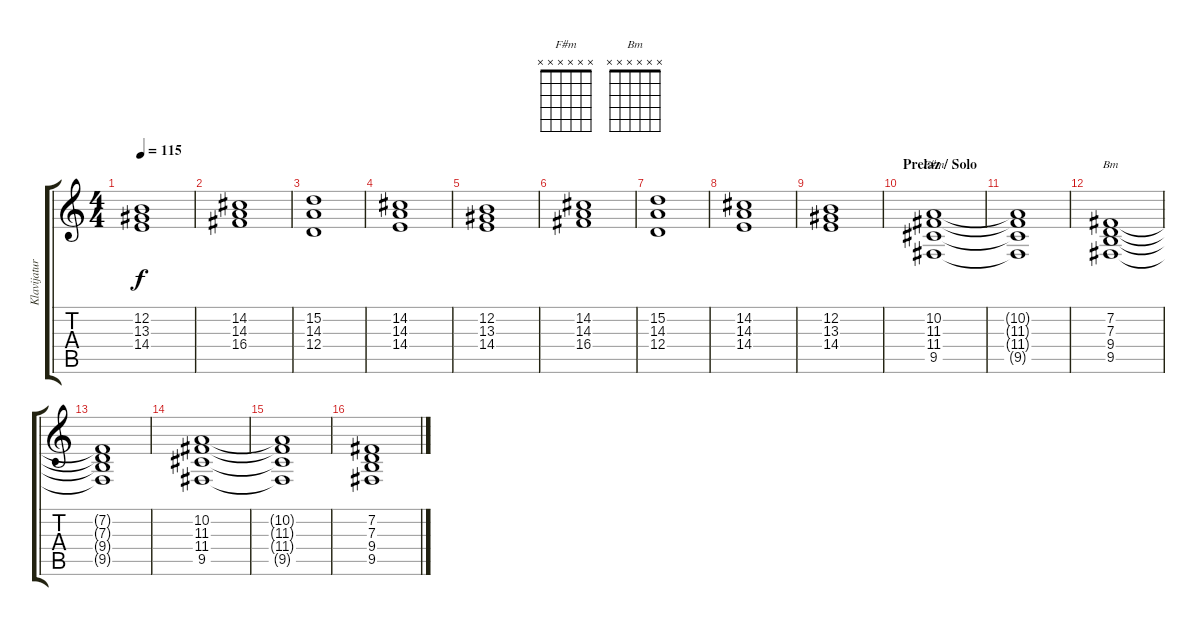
\track ("Klavijature (1)" "Klavijatur") {instrument stringensemble1}
\staff {score tabs}
\tuning (E4 B3 G3 D3 A2 E2) {hide}
\chord ("F#m" x x x x x x)
\chord ("Bm" x x x x x x)
\ts (4 4)
\tempo 115
\clef g2
\ks c
(12.2 13.3 14.4).1{dy f} |
(14.2 14.3 16.4).1 |
(15.2 14.3 12.4).1 |
(14.2 14.3 14.4).1 |
(12.2 13.3 14.4).1 |
(14.2 14.3 16.4).1 |
(15.2 14.3 12.4).1 |
(14.2 14.3 14.4).1 |
(12.2 13.3 14.4).1 |
\section ("" "Prelaz / Solo")
(10.2 11.3 11.4 9.5).1{ch "F#m"} |
(10.2{t} 11.3{t} 11.4{t} 9.5{t}).1 |
(7.2 7.3 9.4 9.5).1{ch "Bm"} |
(7.2{t} 7.3{t} 9.4{t} 9.5{t}).1 |
(10.2 11.3 11.4 9.5).1 |
(10.2{t} 11.3{t} 11.4{t} 9.5{t}).1 |
(7.2 7.3 9.4 9.5).1
